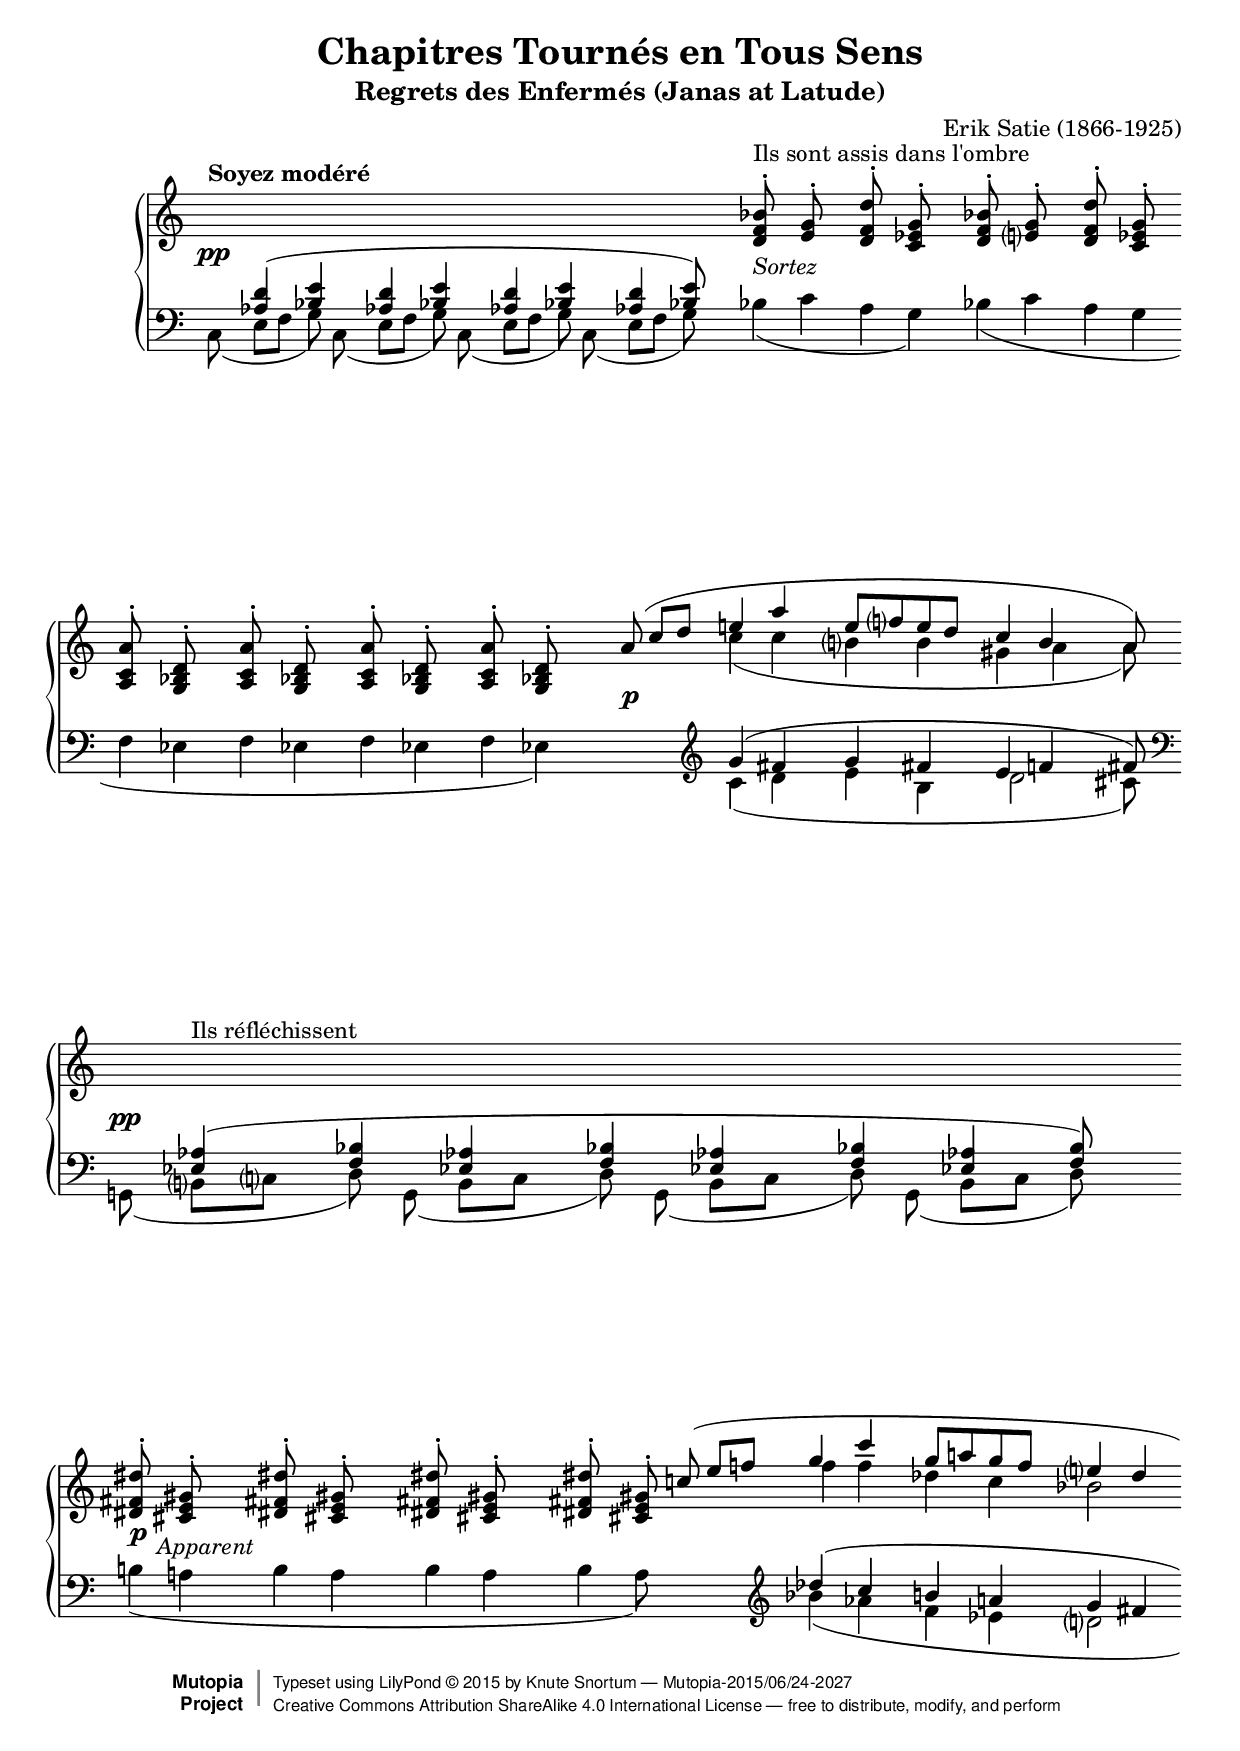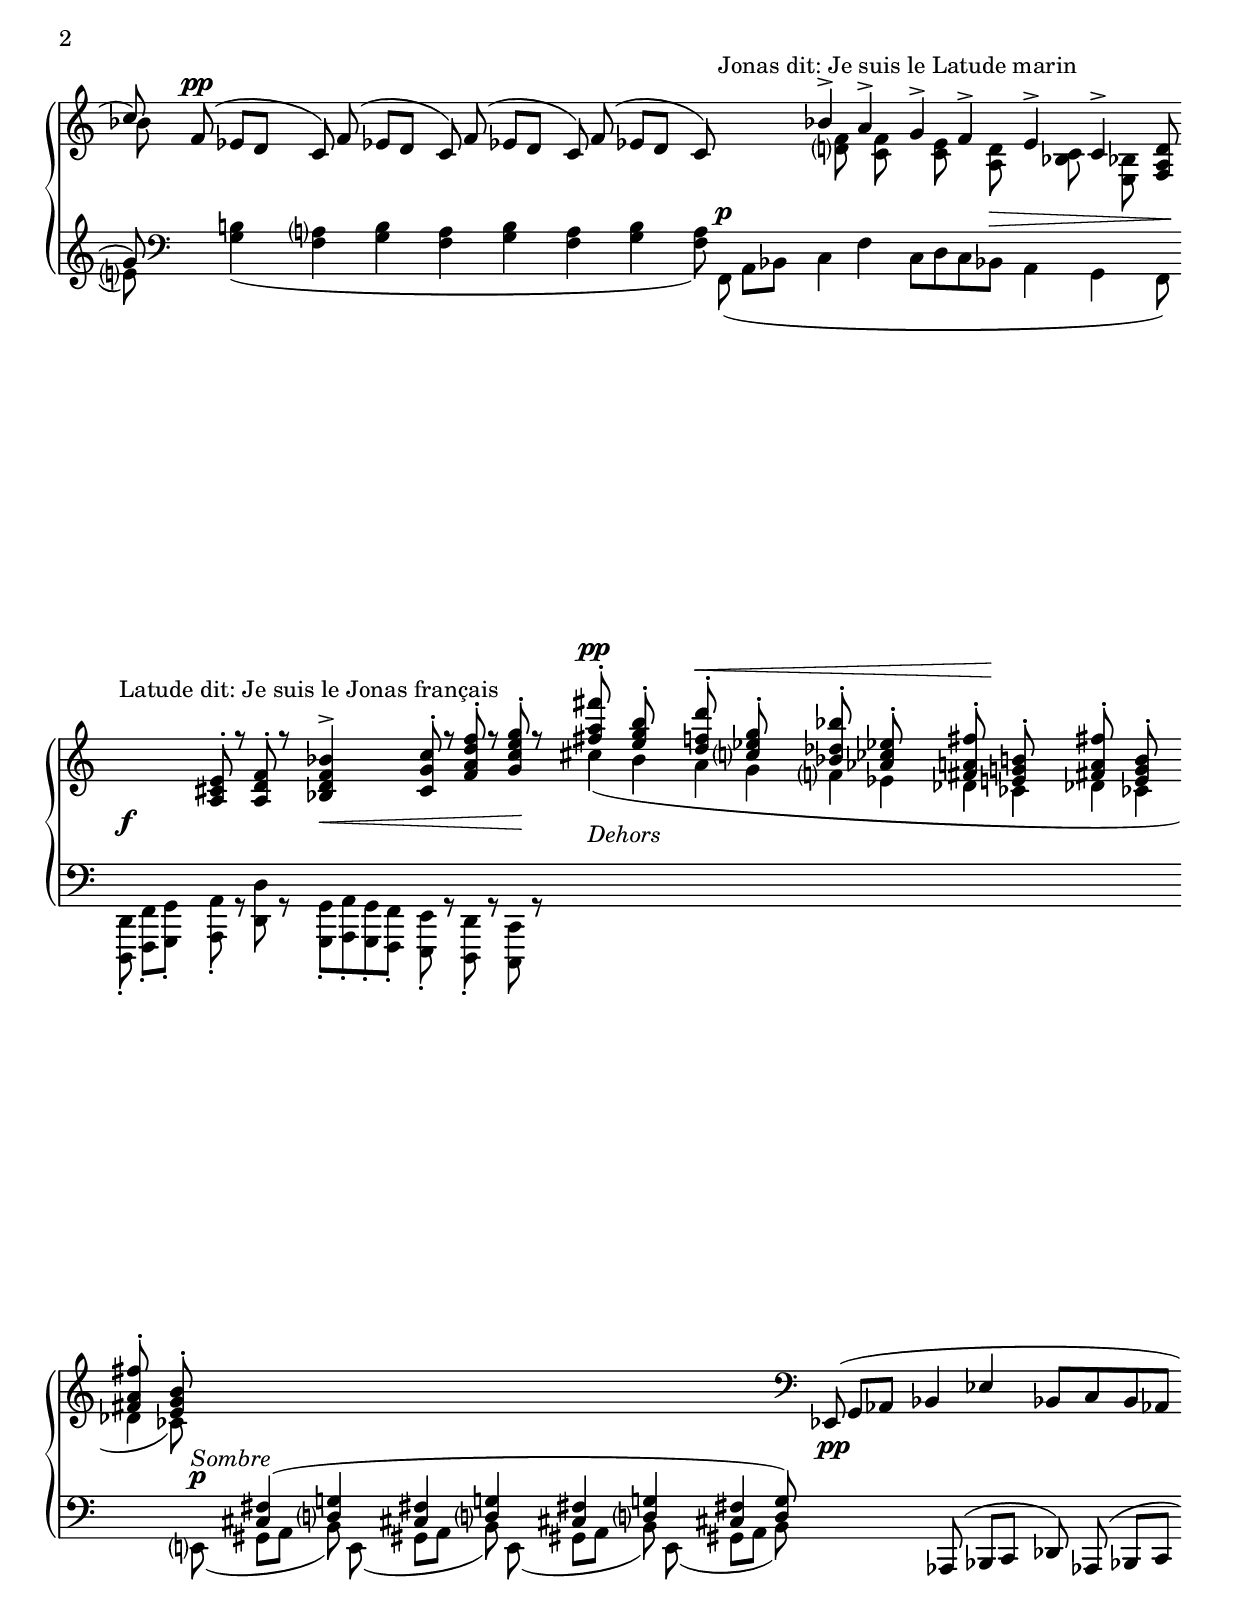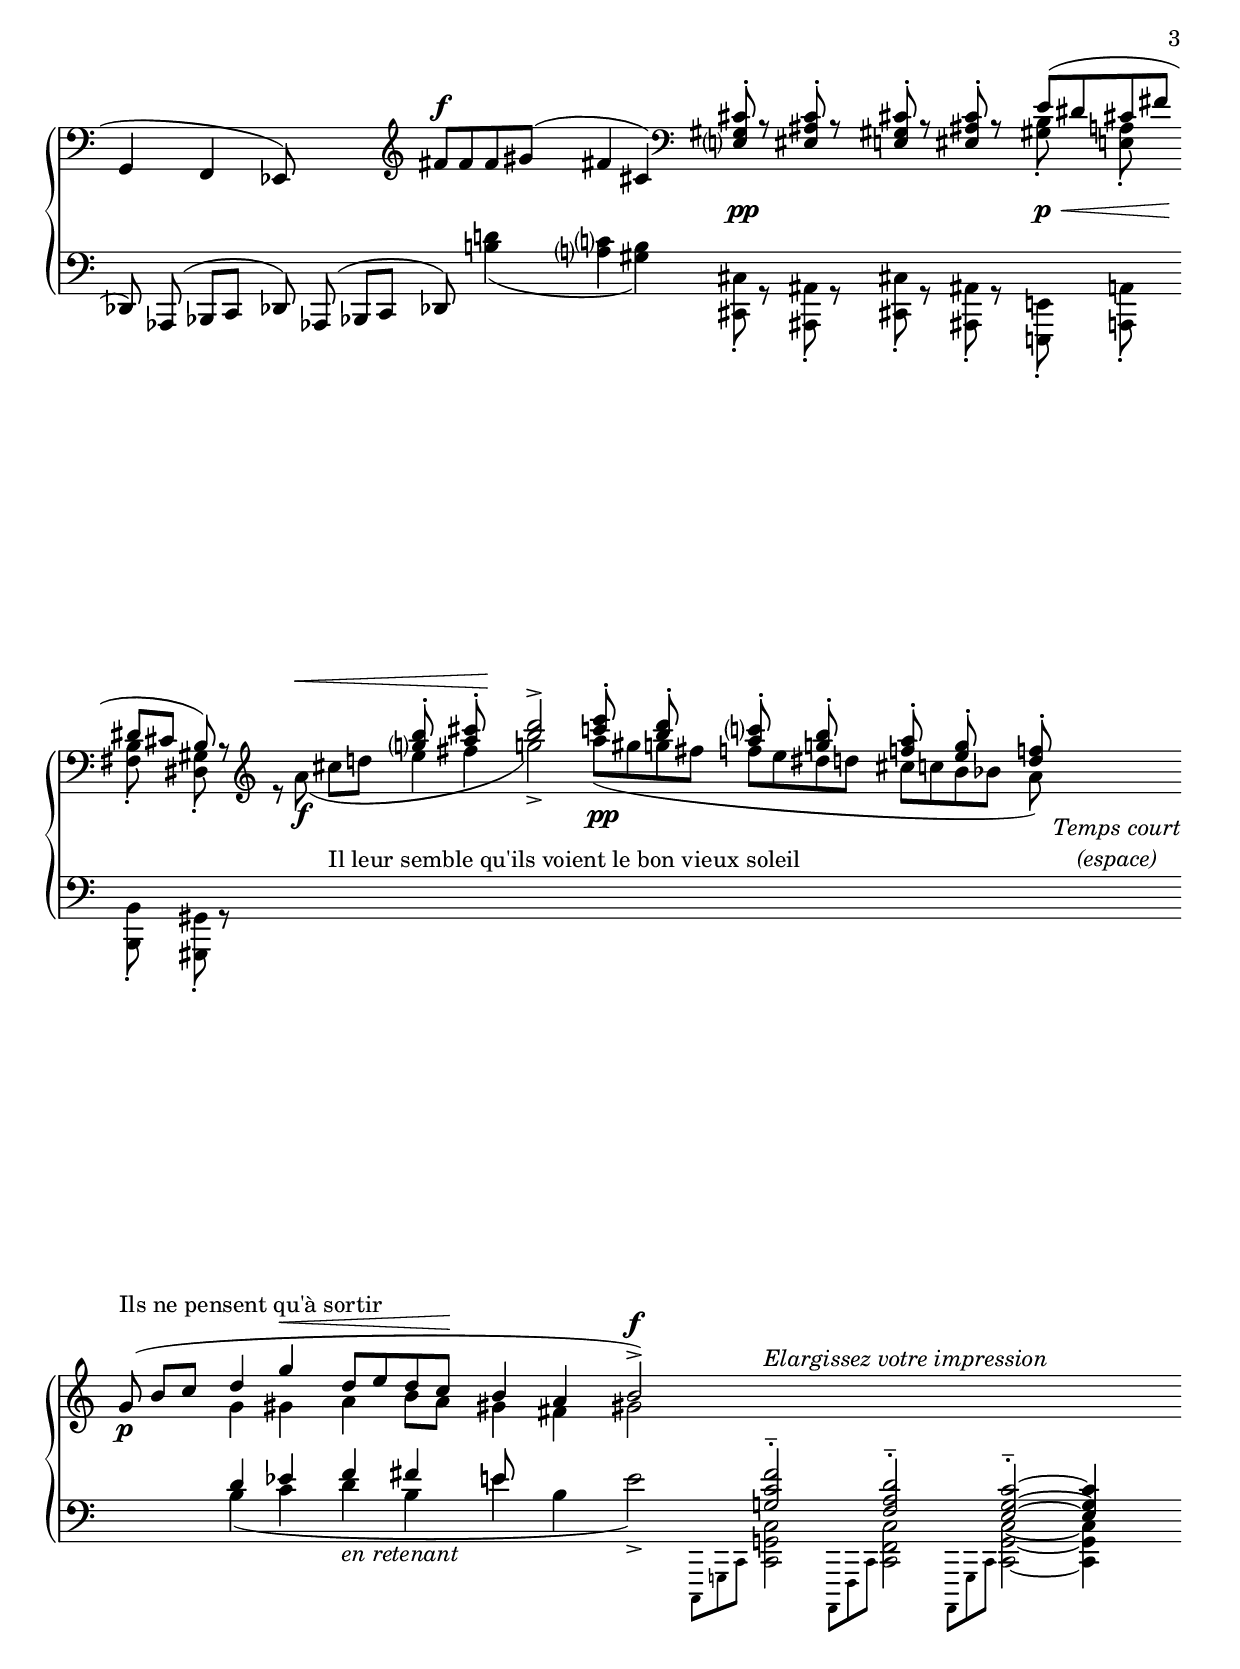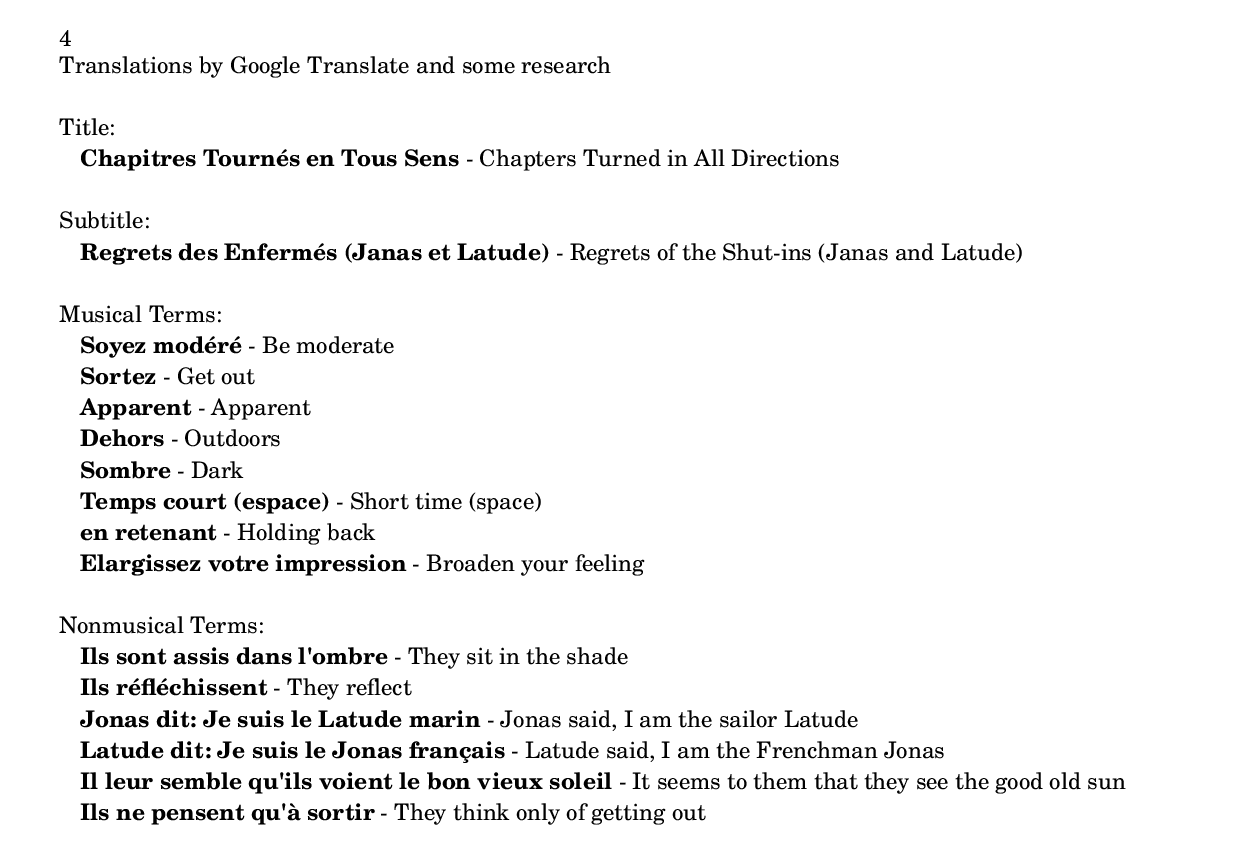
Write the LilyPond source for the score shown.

\version "2.18.2"
\language "english"

\header {
  title        = "Chapitres Tournés en Tous Sens"
  subtitle     = "Regrets des Enfermés (Janas at Latude)"
  composer     = "Erik Satie (1866-1925)"
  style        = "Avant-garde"
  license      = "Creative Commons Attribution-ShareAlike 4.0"
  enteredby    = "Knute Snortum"
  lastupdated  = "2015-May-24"
  date         = "1913"
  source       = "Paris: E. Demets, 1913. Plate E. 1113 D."

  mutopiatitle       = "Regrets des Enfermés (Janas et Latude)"
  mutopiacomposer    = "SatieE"
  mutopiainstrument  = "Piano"
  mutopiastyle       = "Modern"
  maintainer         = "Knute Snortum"
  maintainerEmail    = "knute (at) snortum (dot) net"
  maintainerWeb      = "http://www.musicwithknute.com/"

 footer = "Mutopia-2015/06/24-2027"
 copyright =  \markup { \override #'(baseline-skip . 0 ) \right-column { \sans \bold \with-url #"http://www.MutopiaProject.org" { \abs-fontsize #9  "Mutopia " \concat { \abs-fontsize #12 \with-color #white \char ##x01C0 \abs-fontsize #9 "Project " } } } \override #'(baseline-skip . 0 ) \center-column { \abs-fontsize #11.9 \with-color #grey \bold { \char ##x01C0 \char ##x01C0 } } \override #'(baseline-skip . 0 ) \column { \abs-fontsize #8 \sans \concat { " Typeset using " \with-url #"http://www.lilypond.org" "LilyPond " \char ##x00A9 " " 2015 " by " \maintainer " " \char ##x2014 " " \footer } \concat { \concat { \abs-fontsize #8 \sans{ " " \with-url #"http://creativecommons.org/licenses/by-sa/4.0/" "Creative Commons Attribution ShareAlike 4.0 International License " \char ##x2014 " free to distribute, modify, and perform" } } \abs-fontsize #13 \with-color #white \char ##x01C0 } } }
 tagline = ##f
}

% -------------
% --- Notes ---
% -------------

% Because of Satie's dislike of time signatures and bar lines, some of the
% rhythms and phrasings are ambiguous.  I have attempted to make the 
% engraving as well as the MIDI file look and sound as I might interpret
% the phrasing.  Other interpretations are also valid.

% ------------------------------
% --- Changes from the score ---
% ------------------------------

% Bar 28: Added bass clef 
% Bar 36: Changed f,4 to f,8
% Bar 38: Change last beat s8 to r8

% -------------------
% --- Definitions ---
% -------------------

staffUp = \change Staff = "upper"
staffDown = \change Staff = "lower"

% --- Put nonmusical text into variables
textOmbre = "Ils sont assis dans l'ombre" 
textReflect = "Ils réfléchissent"
textMarin = "Jonas dit: Je suis le Latude marin"
textFrancais = "Latude dit: Je suis le Jonas français"
textSoleil = "Il leur semble qu'ils voient le bon vieux soleil"
textSortir = "Ils ne pensent qu'à sortir"

% --- Musical text
modere = "Soyez modéré"
sortez = "Sortez"
apparent = "Apparent"
dehors = "Dehors"
sombre = "Sombre"
temps = \markup { \center-column { "Temps court" (espace) } }
phraseRetenant = "en retenant"
retenant = \markup { \italic { \phraseRetenant } }
phraseImpression = "Elargissez votre impression"
impression = \markup { \italic { \phraseImpression } }

% -------------
% --- Music ---
% -------------

highVoice = \relative c' {
  \tempo \modere
  \autoBeamOff
  \partial 8 s8
  s2 * 4 |
  
  \barNumberCheck #5
  <d f bf>8-. ^\textOmbre s <e g>-. s |
  <d f d'>8-. s <c ef g>-. s |
  <d f bf>8-. s <e? g>-. s |
  <d f d'>8-. s <c ef g>-. s |
  <a c a'>8-. s <g bf d>-. s |
  <a c a'>8-. s <g bf d>-. s |
  <a c a'>8-. s <g bf d>-. s |
  <a c a'>8-. s <g bf d>-. s |
  
  \barNumberCheck #13
  s8 a' ( c [ d ] |
  e!4 a |
  e8 [ f? e d ] |
  c4 b |
  a8 ) \bar "" \break
  
  \barNumberCheck #17
  s s4 ^\textReflect |
  s2 |
  s2 |
  \time 3/4
  s2. |
  
  \barNumberCheck #21
  \time 2/4
  <ds, fs ds'>8-. s <cs e gs>-. s |
  <ds fs ds'>8-. s <cs e gs>-. s |
  <ds fs ds'>8-. s <cs e gs>-. s |
  \time 3/4
  <ds fs ds'>8-. s <cs e gs>-. \bar ""
  
  \barNumberCheck #24
  c'!8 ( e [ f! ] |
  \time 2/4
  g4 c |
  g8 [ a! g f ] |
  e?4 d |
  c8 ) \bar ""
  
  \barNumberCheck #28
  f,8 ^\pp ( ef [ d ] |
  c8 ) f ( ef [ d ] |
  c8 ) f ( ef [ d ] |
  c8 ) f ( ef [ d ] |
  c8 ) \bar ""
  
  \barNumberCheck #32
  s8 ^\textMarin s4 |
  bf'4-> a-> |
  g4-> f-> |
  e4-> c-> |
  <f, a d>8 \bar ""
  
  \barNumberCheck #36
  s8 ^\textFrancais s4
  <a cs e>8-. r <a d f>-. r |
  <bf d f bf>4-> s |
  \time 3/4
  <c g' c>8-. r <f a d f>-. r <g c e g>-. r |
  
  \barNumberCheck #40
  \time 2/4
  <fs' a fs'>8-. ^\pp s <e g b>-. s |
  <d f! d'>8-. ^\< s <c? ef g>-. s |
  <bf df bf'>8-. s <af cf ef>-. s |
  <fs a! fs'>8-. s \! <e! g! b!>-. s |
  <fs a fs'>8-. s <e g b>-. s |
  <fs a fs'>8-. s <e g b>-. \bar ""
  
  \barNumberCheck #45
  s8 |
  s2 * 3 |
  \time 3/4
  s4 s8 \bar ""
  
  \barNumberCheck #49
  \clef bass
  ef,,8 ( g [ af ] |
  \time 2/4
  bf4 ef |
  bf8 [ c bf af ] |
  g4 f |
  ef8 ) s4. |
  
  \barNumberCheck #54
  \clef treble
  fs''8 ^\f [ fs fs gs ] ( |
  fs4 cs ) |
  \clef bass
  <e,? gs cs>8-. r <es as cs>-. r |
  <e! gs cs>8-. r <es as cs>-. r |
  e'8 ( [ ds cs fs ] |
  ds8 [ cs ] b ) r |
  
  \barNumberCheck #60
  \clef treble
  s8 s ^\< s4 |
  <g''? b>8-. s <a cs>-. s \! |
  <b d>2-> |
  <c! e>8-. s <b d>-. s |
  <a c?>8-. s <g! b>-. s |
  <f! a>8-. s <e g>-. s |
  <d f!>8-. s8 s4 |
  s8 \bar "" \break
  
  \barNumberCheck #67
  g, ^\textSortir \p ( b [ c ] |
  d4 g ^\< |
  d8 [ e d c ] \! |
  b4 a |
  b2-> ) ^\f |
  
  \barNumberCheck #72
  s2 ^\impression |
  s2 * 3 |
}

upperMiddle = \relative c'' {
  \partial 8 s8
  s2 * 4 |
  
  \barNumberCheck #5
  s2 * 8 |
  
  \barNumberCheck #13
  s2 |
  c4 ( c |
  b?4 b |
  gs4 a |
  a8 ) \bar "" \break
  
  \barNumberCheck #17
  s s4 |
  s2 |
  s2 |
  \time 3/4
  s2. |
  
  \barNumberCheck #21
  \time 2/4
  s2 * 3 |
  \time 3/4
  s4 s8 \bar ""
  
  \barNumberCheck #24
  s8 s4 |
  \time 2/4 
  f'4 f |
  df4 c |
  bf2 |
  bf8 \bar ""
  
  \barNumberCheck #28
  s8 s4 |
  s2 * 3 |
  s8 \bar ""
  
  \barNumberCheck #32
  s8 s4 |
  s8 <d,? f> s <c f> |
  s8 <c e> s <a d> |
  s8 <bf c> s <e, bf'!> |
  s8 \bar ""
  
  \barNumberCheck #36
  s8 s4 |
  s2 |
  s2 |
  \time 3/4
  s2. |
  
  \barNumberCheck #40
  \time 2/4
  cs''4 ( b |
  a4 g |
  f?4 ef |
  df4 cf |
  df4 cf |
  df4 cf8 ) \bar ""
  
  \barNumberCheck #45
  s8 |
  s2 * 3 |
  \time 3/4
  s4 s8 \bar ""
  
  \barNumberCheck #49
  s8 s4 |
  \time 2/4  
  s2 * 4 |
  
  \barNumberCheck #54
  s2 * 4 |
  \clef bass
  <gs b>8-. s <e! a!>-. s |
  <fs b>8-. s <ds gs>8-. s |
  
  \barNumberCheck #60
  \clef treble
  r8 a'' ( cs d! |
  e4 fs |
  g!2-> ) |
  a8 ( [ gs g fs ] |
  f!8 [ e ds d ] |
  cs8 [ c b bf ] |
  a8 ) 
  
  \barNumberCheck #67
  s s4 |
  s2 |
  g4 gs |
  a b8 a |
  gs4 fs |
  gs2 |
  
  \barNumberCheck #72
  s2 * 4 |
}

lowerMiddle = \relative c' {
  \autoBeamOff
  \partial 8 s8
  <af d>4 ( <bf e> |
  <af d>4 <bf e> |
  <af d>4 <bf e> |
  <af d>4 <bf e>8 ) s8 |
  
  \barNumberCheck #5
  s2 * 8 |
  
  \barNumberCheck #13
  s2 |
  \clef treble
  g'4 ( fs |
  g4 fs |
  e4 f! |
  fs8 ) \bar "" \break
  
  \barNumberCheck #17
  \clef bass
  s8 <ef, af>4 ( |
  <f bf>4 <ef af> |
  <f bf>4 <ef af> |
  \time 3/4
  <f bf>4 <ef af> <f bf>8 ) s | \break
  
  \barNumberCheck #21
  \time 2/4
  s2 * 3 |
  \time 3/4
  s4 s8 \bar ""
  
  \barNumberCheck #24
  s8 s4 |
  \clef treble
  \time 2/4
  df''4 ( c |
  b!4 a!4 |
  g4 fs |
  g8 ) \bar ""
  
  \barNumberCheck #28
  s8 s4 |
  s2 * 3 |
  s8 \bar ""
    
  \barNumberCheck #32
  s8 s4 |
  s2 * 3 |
  s8 \bar ""
  
  \barNumberCheck #36
  s8 s4 |
  s2 |
  s2 |
  \time 3/4
  s2. |
  
  \barNumberCheck #40
  \time 2/4
  s2 * 5 |
  s4 s8 \bar ""
  
  \barNumberCheck #45
  s8 ^\p |
  <cs,, fs>4 ( <d? g!>4 |
  <cs fs>4 <d? g!>4 |
  <cs fs>4 <d? g!>4 |
  \time 3/4
  <cs fs>4 <d g>8 ) \bar ""
  
  \barNumberCheck #49
  s8 s4 |
  \time 2/4
  s8 af, ( bf [ c ] |
  df8 ) af ( bf [ c ] |
  df8 ) af ( bf [ c ] |
  df8 ) af ( bf [ c ] |
  
  \barNumberCheck #54
  df8 ) s s4 |
  s2 * 5 |
  
  \barNumberCheck #60
  s4 s ^\textSoleil
  s2 * 6 |
  
  \barNumberCheck #67
  s2 |
  d''4 ef |
  f4 fs |
  e!8 s s4 |
  s2 |
  
  \barNumberCheck #72
  <g,! c f>2-.-- |
  <f a d>2-.-- |
  <e g c>2-.-- ~ |
  q4 s |
}

lowVoice = \relative c {
  \autoBeamOff
  \partial 8 c8 ( 
  e8 [ f ] g ) c, ( |
  e8 [ f ] g ) c, ( |
  e8 [ f ] g ) c, ( |
  e8 [ f ] g ) s |
  
  \barNumberCheck #5
  bf4 ( c |
  a4 g ) |
  bf4 ( c |
  a4 g |
  f4 ef |
  f4 ef |
  f4 ef |
  f4 ef ) |
  
  \barNumberCheck #13
  s2 |
  \clef treble
  c'4 ( d |
  e4 b |
  d2 |
  cs8 ) \bar "" \break
  
  \barNumberCheck #17
  \clef bass
  g,!8 ( b? [ c? ] |
  d8 ) g, ( b [ c ] |
  d8 ) g, ( b [ c ] |
  \time 3/4
  d8 ) g, ( b [ c ] d ) s |
  
  \barNumberCheck #21
  \time 2/4
  b'!4 ( a! |
  b4 a |
  b4 a |
  \time 3/4
  b4 a8 ) \bar ""
  
  \barNumberCheck #24
  s8 s4 |
  \clef treble
  \time 2/4
  bf'4 ( af |
  f4 ef |
  d?2 |
  e?8 ) \bar ""
  
  \barNumberCheck #28
  \clef bass
  s8 <g, b!>4 ( |
  <f a?>4 <g b> |
  <f a>4 <g b> |
  <f a>4 <g b> |
  <f a>8 ) \bar ""
  
  \barNumberCheck #32
  f,8 ^\p ( a [ bf ] |
  c4 f |
  c8 [ d c bf ] |
  a4 g |
  f8 ) \bar ""
  
  \barNumberCheck #36
  <d, d'>8-. <f f'>-. [ <g g'>-. ] |
  <a a'>8-. r <d d'> r |
  <g, g'>8-. [ <a a'>-. <g g'>-. <f f'>-. ] |
  \time 3/4
  <e e'>8-. r <d d'>-. r <c c'> r |
  
  \barNumberCheck #40
  \time 2/4
  s2 * 5 |
  s4 s8 \bar ""
  
  \barNumberCheck #45
  e'?8 ( |
  gs8 [ a ] b ) e, ( |
  gs8 [ a ] b ) e, ( |
  gs8 [ a ] b ) e, ( |
  \time 3/4 
  gs8 [ a ] b ) \bar ""
  
  \barNumberCheck #49
  s8 s4 |
  \time 2/4
  s2 * 4 |
  
  \barNumberCheck #54
  s4 <b'! d!> ( |
  <a? c?> <gs b> ) |
  <cs,, cs'>8-. r <as as'>-. r |
  <cs cs'>8-. r <as as'>-. r |
  <e! e'!>8-. s <a! a'!>-. s |
  <b b'>8-. s <gs gs'>-. r |
  
  \barNumberCheck #60
  s2 * 7 |
  
  \barNumberCheck #67
  s2 |
  b''4 ( c |
  d4 -\retenant b |
  e!4 b |
  e2-> ) |
  
  % \barNumberCheck #72
  \grace { c,,,8 [ g'! c ] } <c g'! c>2 |
  \grace { a,8 [ f' c' ] } <c f c'>2 |
  \grace { a,8 [ g' c ] } <c g' c>2 ~ |
  q4 s |
}

% --- Includes musical terms
dynamics = {
  \partial 8 s8 \pp 
  s2 * 4 | 
  
  \barNumberCheck #5
  s2 -\sortez
  s2 * 7 |
  
  \barNumberCheck #13
  s8 s \p s4 |
  s2 * 3 |
  s8 \bar ""
  
  \barNumberCheck #17
  s8 \pp s4 |
  s2 |
  s2 |
  \time 3/4
  s2. |
  
  \barNumberCheck #21
  \time 2/4
  s8 \p s -\apparent s4
  s2 |
  s2 |
  \time 3/4
  s4 s8 \bar ""
  
  \barNumberCheck #24
  s8 s4 |
  \time 2/4
  s2 * 3 |
  s8 \bar ""
    
  \barNumberCheck #28
  s8 s4 |
  s2 * 3 |
  s8 \bar ""
  
  \barNumberCheck #32
  s8 s4 |
  s2 |
  s4. s8 \>
  s2 |
  s8 \bar ""
  
  \barNumberCheck #36
  s8 \f s4 |
  s2 |
  s8 \< s4. |
  \time 3/4
  s2 s4 \! |
  
  \barNumberCheck #40
  \time 2/4
  s2 -\dehors |
  s2 * 4 |
  s4 s8 \bar ""
  
  \barNumberCheck #45
  s8 -\sombre |
  s2 * 3 |
  \time 3/4
  s4 s8
  
  \barNumberCheck #49
  s8 \pp s4 |
  \time 2/4
  s2 * 4 |
  
  \barNumberCheck #54
  s2 |
  s2 |
  s2 \pp |
  s2 |
  s2 \p \< |
  s2 \! |
  
  \barNumberCheck #60
  s8 s8 \f s4 |
  s2 |
  s2 |
  s2 \pp  |
  s2 |
  s2 |
  s8 s -\temps s4 |
  
  \barNumberCheck #67
}

% -----------------------
% --- Layout and MIDI ---
% -----------------------

global = {
  \key c \major
  \time 2/4
}

upper = {
  \global
  \clef treble
  <<
    \new Voice { \voiceOne \highVoice }
    \new Voice { \voiceTwo \upperMiddle }
  >>
  \pageBreak
}

lower = {
  \global
  \clef bass
  <<
    \new Voice { \voiceThree \lowerMiddle }
    \new Voice { \voiceFour \lowVoice }
  >>
  \pageBreak
}

\paper {
  % --- Set these to false after all editing is finished
  ragged-bottom = ##f
  ragged-last-bottom = ##f
  ragged-right = ##f
}

\score {
  \new PianoStaff <<
    \new Staff = "upper" \upper
    \new Dynamics \dynamics
    \new Staff = "lower" \lower
  >>
  \layout { 
    \context {
      \Score
      \hide BarLine
      \hide SpanBar
      \remove "Bar_number_engraver"
    }
    \context {
      \Staff
      \remove "Time_signature_engraver"
    }
  } 
}

\include "articulate.ly"

\score {
  \articulate <<
    \new PianoStaff <<
      \new Staff ="upper" \upper
      \new Staff = "lower" \lower
    >>
  >>
  \midi { 
    \tempo 4 = 80
  }
}

% --------------------
% --- Translations ---
% --------------------

\markup {
  \column {
    \line { Translations by \with-url #"http://translate.google.com" { "Google Translate" } and some research }
    \line { \null }
    \line { Title: }
    \line { \hspace #2 \bold { Chapitres Tournés en Tous Sens } - Chapters Turned in All Directions }
    \line { \null }
    \line { Subtitle: }
    \line { \hspace #2 \bold { Regrets des Enfermés (Janas et Latude) } - Regrets of the Shut-ins (Janas and Latude) }
    \line { \null }
    \line { Musical Terms: }
    \line { \hspace #2 \bold \modere - Be moderate }
    \line { \hspace #2 \bold \sortez - Get out }
    \line { \hspace #2 \bold \apparent - Apparent }
    \line { \hspace #2 \bold \dehors - Outdoors }
    \line { \hspace #2 \bold \sombre - Dark }
    \line { \hspace #2 \bold { Temps court (espace) } - Short time (space) }
    \line { \hspace #2 \bold \phraseRetenant - Holding back }
    \line { \hspace #2 \bold \phraseImpression - Broaden your feeling }
    \line { \null }
    \line { Nonmusical Terms: }
    \line { \hspace #2 \bold \textOmbre - They sit in the shade }    
    \line { \hspace #2 \bold \textReflect - They reflect }
    \line { \hspace #2 \bold \textMarin - Jonas said, I am the sailor Latude }
    \line { \hspace #2 \bold \textFrancais - Latude said, I am the Frenchman Jonas }
    \line { \hspace #2 \bold \textSoleil - It seems to them that they see the good old sun }
    \line { \hspace #2 \bold \textSortir - They think only of getting out }
  }
}
